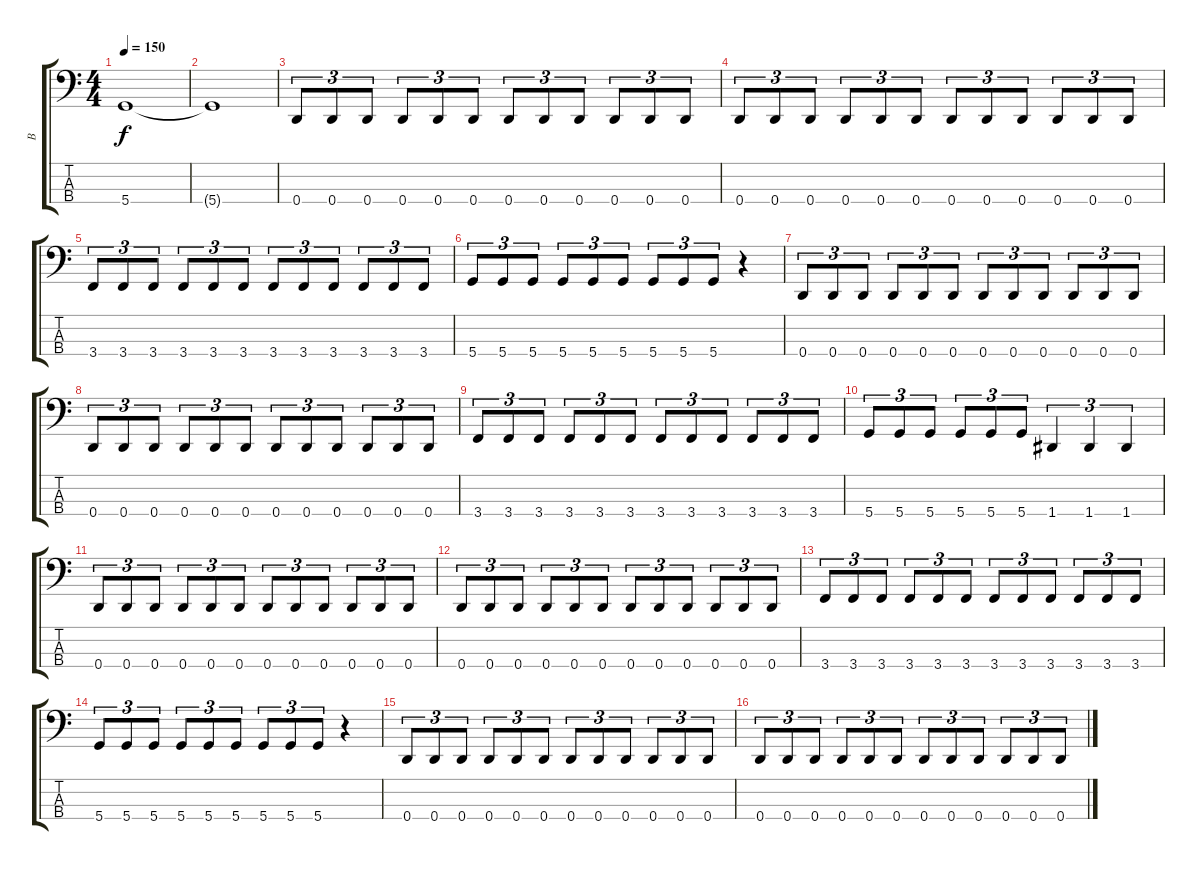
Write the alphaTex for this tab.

\track ("B" "B") {instrument electricbassfinger}
\staff {score tabs}
\tuning (G2 D2 A1 D1) {hide}
\ts (4 4)
\tempo 150
\clef f4
\ks c
5.4.1{dy f} |
5.4{t}.1 |
0.4.8{tu (3 2)} 0.4.8{tu (3 2)} 0.4.8{tu (3 2)} 0.4.8{tu (3 2)} 0.4.8{tu (3 2)} 0.4.8{tu (3 2)} 0.4.8{tu (3 2)} 0.4.8{tu (3 2)} 0.4.8{tu (3 2)} 0.4.8{tu (3 2)} 0.4.8{tu (3 2)} 0.4.8{tu (3 2)} |
0.4.8{tu (3 2)} 0.4.8{tu (3 2)} 0.4.8{tu (3 2)} 0.4.8{tu (3 2)} 0.4.8{tu (3 2)} 0.4.8{tu (3 2)} 0.4.8{tu (3 2)} 0.4.8{tu (3 2)} 0.4.8{tu (3 2)} 0.4.8{tu (3 2)} 0.4.8{tu (3 2)} 0.4.8{tu (3 2)} |
3.4.8{tu (3 2)} 3.4.8{tu (3 2)} 3.4.8{tu (3 2)} 3.4.8{tu (3 2)} 3.4.8{tu (3 2)} 3.4.8{tu (3 2)} 3.4.8{tu (3 2)} 3.4.8{tu (3 2)} 3.4.8{tu (3 2)} 3.4.8{tu (3 2)} 3.4.8{tu (3 2)} 3.4.8{tu (3 2)} |
5.4.8{tu (3 2)} 5.4.8{tu (3 2)} 5.4.8{tu (3 2)} 5.4.8{tu (3 2)} 5.4.8{tu (3 2)} 5.4.8{tu (3 2)} 5.4.8{tu (3 2)} 5.4.8{tu (3 2)} 5.4.8{tu (3 2)} r.4 |
0.4.8{tu (3 2)} 0.4.8{tu (3 2)} 0.4.8{tu (3 2)} 0.4.8{tu (3 2)} 0.4.8{tu (3 2)} 0.4.8{tu (3 2)} 0.4.8{tu (3 2)} 0.4.8{tu (3 2)} 0.4.8{tu (3 2)} 0.4.8{tu (3 2)} 0.4.8{tu (3 2)} 0.4.8{tu (3 2)} |
0.4.8{tu (3 2)} 0.4.8{tu (3 2)} 0.4.8{tu (3 2)} 0.4.8{tu (3 2)} 0.4.8{tu (3 2)} 0.4.8{tu (3 2)} 0.4.8{tu (3 2)} 0.4.8{tu (3 2)} 0.4.8{tu (3 2)} 0.4.8{tu (3 2)} 0.4.8{tu (3 2)} 0.4.8{tu (3 2)} |
3.4.8{tu (3 2)} 3.4.8{tu (3 2)} 3.4.8{tu (3 2)} 3.4.8{tu (3 2)} 3.4.8{tu (3 2)} 3.4.8{tu (3 2)} 3.4.8{tu (3 2)} 3.4.8{tu (3 2)} 3.4.8{tu (3 2)} 3.4.8{tu (3 2)} 3.4.8{tu (3 2)} 3.4.8{tu (3 2)} |
5.4.8{tu (3 2)} 5.4.8{tu (3 2)} 5.4.8{tu (3 2)} 5.4.8{tu (3 2)} 5.4.8{tu (3 2)} 5.4.8{tu (3 2)} 1.4.4{tu (3 2)} 1.4.4{tu (3 2)} 1.4.4{tu (3 2)} |
0.4.8{tu (3 2)} 0.4.8{tu (3 2)} 0.4.8{tu (3 2)} 0.4.8{tu (3 2)} 0.4.8{tu (3 2)} 0.4.8{tu (3 2)} 0.4.8{tu (3 2)} 0.4.8{tu (3 2)} 0.4.8{tu (3 2)} 0.4.8{tu (3 2)} 0.4.8{tu (3 2)} 0.4.8{tu (3 2)} |
0.4.8{tu (3 2)} 0.4.8{tu (3 2)} 0.4.8{tu (3 2)} 0.4.8{tu (3 2)} 0.4.8{tu (3 2)} 0.4.8{tu (3 2)} 0.4.8{tu (3 2)} 0.4.8{tu (3 2)} 0.4.8{tu (3 2)} 0.4.8{tu (3 2)} 0.4.8{tu (3 2)} 0.4.8{tu (3 2)} |
3.4.8{tu (3 2)} 3.4.8{tu (3 2)} 3.4.8{tu (3 2)} 3.4.8{tu (3 2)} 3.4.8{tu (3 2)} 3.4.8{tu (3 2)} 3.4.8{tu (3 2)} 3.4.8{tu (3 2)} 3.4.8{tu (3 2)} 3.4.8{tu (3 2)} 3.4.8{tu (3 2)} 3.4.8{tu (3 2)} |
5.4.8{tu (3 2)} 5.4.8{tu (3 2)} 5.4.8{tu (3 2)} 5.4.8{tu (3 2)} 5.4.8{tu (3 2)} 5.4.8{tu (3 2)} 5.4.8{tu (3 2)} 5.4.8{tu (3 2)} 5.4.8{tu (3 2)} r.4 |
0.4.8{tu (3 2)} 0.4.8{tu (3 2)} 0.4.8{tu (3 2)} 0.4.8{tu (3 2)} 0.4.8{tu (3 2)} 0.4.8{tu (3 2)} 0.4.8{tu (3 2)} 0.4.8{tu (3 2)} 0.4.8{tu (3 2)} 0.4.8{tu (3 2)} 0.4.8{tu (3 2)} 0.4.8{tu (3 2)} |
0.4.8{tu (3 2)} 0.4.8{tu (3 2)} 0.4.8{tu (3 2)} 0.4.8{tu (3 2)} 0.4.8{tu (3 2)} 0.4.8{tu (3 2)} 0.4.8{tu (3 2)} 0.4.8{tu (3 2)} 0.4.8{tu (3 2)} 0.4.8{tu (3 2)} 0.4.8{tu (3 2)} 0.4.8{tu (3 2)}
